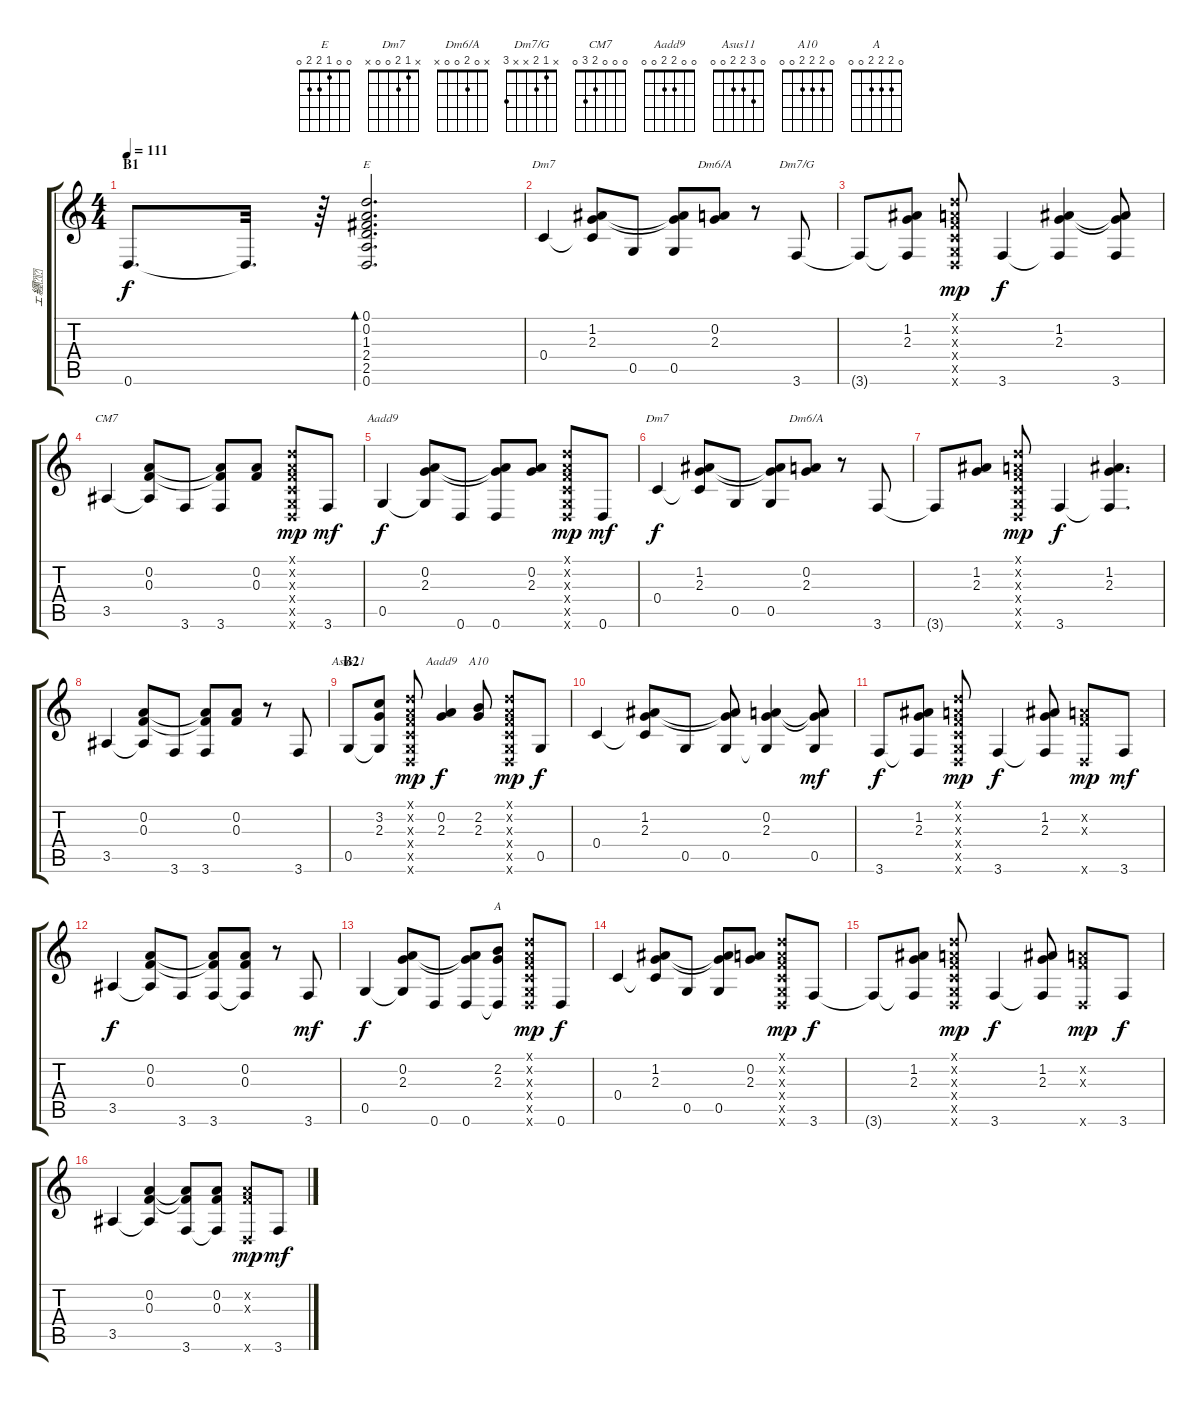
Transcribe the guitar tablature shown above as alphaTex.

\track ("ェ纒" "ェ纒") {instrument acousticguitarnylon}
\staff {score tabs}
\tuning (D4 A3 F3 C3 G2 D2) {hide}
\chord ("E" 0 0 1 2 2 0)
\chord ("Dm7" x 1 2 0 x x)
\chord ("Dm6/A" x 0 2 x 0 x)
\chord ("Dm7/G" x 1 2 x x 3)
\chord ("CM7" 0 0 0 2 3 0)
\chord ("Aadd9" x 0 2 2 0 x)
\chord ("Dm7" x 1 2 0 0 x)
\chord ("Dm6/A" x 0 2 0 0 x)
\chord ("Asus11" 0 3 2 2 0 0)
\chord ("Aadd9" 0 0 2 2 0 0)
\chord ("A10" 0 2 2 2 0 0)
\chord ("A" 0 2 2 2 0 0)
\ts (4 4)
\section ("" "B1")
\tempo 111
\clef g2
\ks c
0.6.8{d dy f} 0.6{t}.32{d} r.64 (0.1 0.2 1.3 2.4 2.5 0.6).2{d bd 120 ch "E"} |
0.4.4{ch "Dm7"} (1.2 2.3 0.4{t}).8 0.5.8 (1.2{t} 2.3{t} 0.5).8 (0.2 2.3).8{ch "Dm6/A"} r.8 3.6.8{ch "Dm7/G"} |
3.6{t}.8 (1.2 2.3 3.6{t}).8 (0.1{x} 0.2{x} 0.3{x} 0.4{x} 0.5{x} 0.6{x}).8{dy mp} 3.6.4{dy f} (1.2 2.3 3.6{t}).4 (1.2{t} 2.3{t} 3.6).8 |
3.5.4{ch "CM7"} (0.2 0.3 3.5{t}).8 3.6.8 (0.2{t} 0.3{t} 3.6).8 (0.2 0.3).8 (0.1{x} 0.2{x} 0.3{x} 0.4{x} 0.5{x} 0.6{x}).8{dy mp} 3.6.8{dy mf} |
0.5.4{ch "Aadd9" dy f} (0.2 2.3 0.5{t}).8 0.6.8 (0.2{t} 2.3{t} 0.6).8 (0.2 2.3).8 (0.1{x} 0.2{x} 0.3{x} 0.4{x} 0.5{x} 0.6{x}).8{dy mp} 0.6.8{dy mf} |
0.4.4{ch "Dm7" dy f} (1.2 2.3 0.4{t}).8 0.5.8 (1.2{t} 2.3{t} 0.5).8 (0.2 2.3).8{ch "Dm6/A"} r.8 3.6.8 |
3.6{t}.8 (1.2 2.3).8 (0.1{x} 0.2{x} 0.3{x} 0.4{x} 0.5{x} 0.6{x}).8{dy mp} 3.6.4{dy f} (1.2 2.3 3.6{t}).4{d} |
3.5.4 (0.2 0.3 3.5{t}).8 3.6.8 (0.2{t} 0.3{t} 3.6).8 (0.2 0.3).8 r.8 3.6.8 |
\section ("" "B2")
0.5.8{ch "Asus11"} (3.2 2.3 0.5{t}).8 (0.1{x} 0.2{x} 0.3{x} 0.4{x} 0.5{x} 0.6{x}).8{dy mp} (0.2 2.3).4{ch "Aadd9" dy f} (2.2 2.3).8{ch "A10"} (0.1{x} 0.2{x} 0.3{x} 0.4{x} 0.5{x} 0.6{x}).8{dy mp} 0.5.8{dy f} |
0.4.4 (1.2 2.3 0.4{t}).8 0.5.8 (1.2{t} 2.3{t} 0.5).8 (0.2 2.3 0.5{t}).4 (0.2{t} 2.3{t} 0.5).8{dy mf} |
3.6.8{dy f} (1.2 2.3 3.6{t}).8 (0.1{x} 0.2{x} 0.3{x} 0.4{x} 0.5{x} 0.6{x}).8{dy mp} 3.6.4{dy f} (1.2 2.3 3.6{t}).8 (0.2{x} 0.3{x} 0.6{x}).8{dy mp} 3.6.8{dy mf} |
3.5.4{dy f} (0.2 0.3 3.5{t}).8 3.6.8 (0.2{t} 0.3{t} 3.6).8 (0.2 0.3 3.6{t}).8 r.8 3.6.8{dy mf} |
0.5.4{dy f} (0.2 2.3 0.5{t}).8 0.6.8 (0.2{t} 2.3{t} 0.6).8 (2.2 2.3 0.6{t}).8{ch "A"} (0.1{x} 0.2{x} 0.3{x} 0.4{x} 0.5{x} 0.6{x}).8{dy mp} 0.6.8{dy f} |
0.4.4 (1.2 2.3 0.4{t}).8 0.5.8 (1.2{t} 2.3{t} 0.5).8 (0.2 2.3).8 (0.1{x} 0.2{x} 0.3{x} 0.4{x} 0.5{x} 0.6{x}).8{dy mp} 3.6.8{dy f} |
3.6{t}.8 (1.2 2.3 3.6{t}).8 (0.1{x} 0.2{x} 0.3{x} 0.4{x} 0.5{x} 0.6{x}).8{dy mp} 3.6.4{dy f} (1.2 2.3 3.6{t}).8 (0.2{x} 0.3{x} 0.6{x}).8{dy mp} 3.6.8{dy f} |
3.5.4 (0.2 0.3 3.5{t}).4 (0.2{t} 0.3{t} 3.6).8 (0.2 0.3 3.6{t}).8 (0.2{x} 0.3{x} 0.6{x}).8{dy mp} 3.6.8{dy mf}
